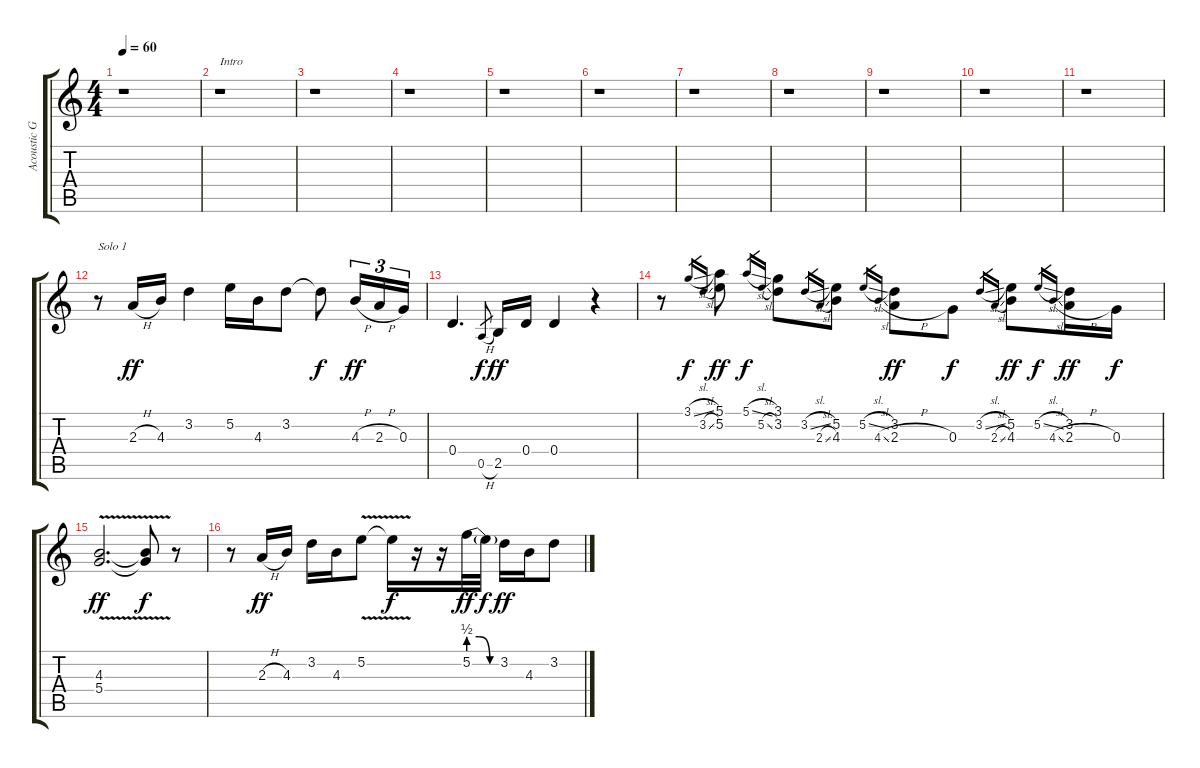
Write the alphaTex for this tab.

\track ("Acoustic Guitar" "Acoustic G") {instrument acousticguitarsteel}
\staff {score tabs}
\tuning (E4 B3 G3 D3 A2 E2) {hide}
\ts (4 4)
\tempo 60
\clef g2
\ks c
r.1{dy ff instrument acousticguitarsteel} |
r.1{txt "Intro"} |
r.1 |
r.1 |
r.1 |
r.1 |
r.1 |
r.1 |
r.1 |
r.1 |
r.1 |
r.8{txt "Solo 1" volume 16} 2.3{h}.16 4.3.16 3.2.4 5.2.16 4.3.16 3.2.8 3.2{t}.8{dy f} 4.3{h}.16{tu (3 2) dy ff} 2.3{h}.16{tu (3 2)} 0.3.16{tu (3 2)} |
0.4.4{d} 0.5{h}.8{gr dy f} 2.5.16{dy ff} 0.4.16 0.4.4 r.4 |
r.8 3.1{sl}.16{gr dy f} 3.2{sl}.16{gr} (5.1 5.2).8{dy ff} 5.1{sl}.16{gr dy f} 5.2{sl}.16{gr} (3.1 3.2).8 3.2{sl}.16{gr} 2.3{sl}.16{gr} (5.2 4.3).8 5.2{sl}.16{gr} 4.3{sl}.16{gr} (3.2 2.3{h}).8{dy ff} 0.3.8{dy f} 3.2{sl}.16{gr} 2.3{sl}.16{gr} (5.2 4.3).8{dy ff} 5.2{sl}.16{gr dy f} 4.3{sl}.16{gr} (3.2 2.3{h}).16{dy ff} 0.3.16{dy f} |
(4.3{v} 5.4{v}).2{d dy ff} (4.3{t} 5.4{t}).8{dy f} r.8 |
r.8 2.3{h}.16{dy ff} 4.3.16 3.2.16 4.3.16 5.2{v}.8 5.2{t}.16{dy f} r.16 r.16 5.2{be (custom 0 2 20 2 40 0 60 0)}.32{dy ff} 5.2{t}.32{dy f} 3.2.16{dy ff} 4.3.16 3.2.8
